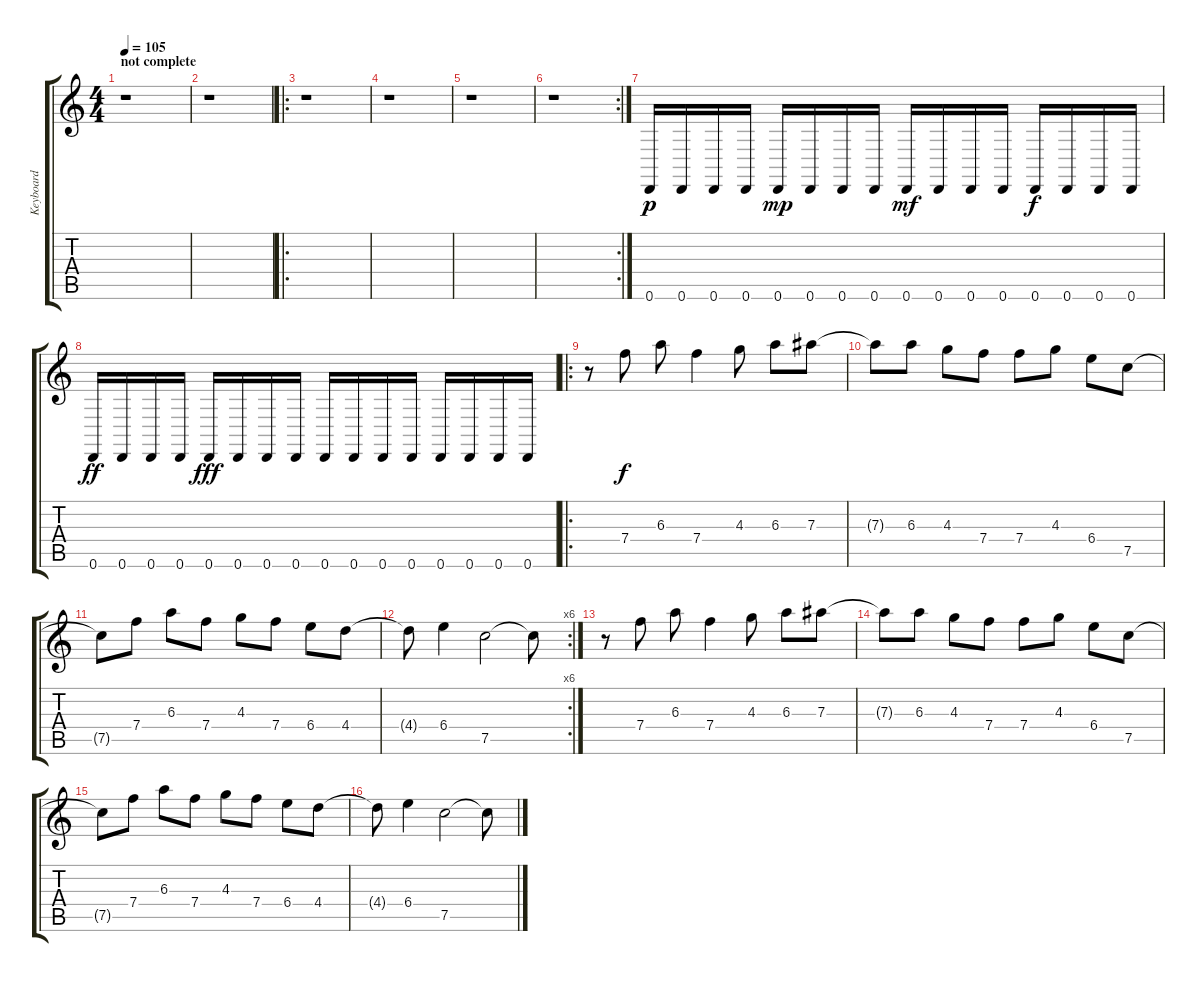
\track ("Keyboard" "Keyboard") {instrument lead1square}
\staff {score tabs}
\tuning (C6 G5 Eb5 Bb4 F4 D2) {hide}
\ts (4 4)
\section ("" "not complete")
\tempo 105
\clef g2
\ks c
r.1{dy f} |
r.1 |
\ro
r.1 |
r.1 |
r.1 |
\rc 2
r.1 |
0.6.16{dy p instrument synthbass1} 0.6.16 0.6.16 0.6.16 0.6.16{dy mp} 0.6.16 0.6.16 0.6.16 0.6.16{dy mf} 0.6.16 0.6.16 0.6.16 0.6.16{dy f} 0.6.16 0.6.16 0.6.16 |
0.6.16{dy ff} 0.6.16 0.6.16 0.6.16 0.6.16{dy fff} 0.6.16 0.6.16 0.6.16 0.6.16 0.6.16 0.6.16 0.6.16 0.6.16 0.6.16 0.6.16 0.6.16 |
\ro
r.8{instrument lead1square} 7.4.8{dy f} 6.3.8 7.4.4 4.3.8 6.3.8 7.3.8 |
7.3{t}.8 6.3.8 4.3.8 7.4.8 7.4.8 4.3.8 6.4.8 7.5.8 |
7.5{t}.8 7.4.8 6.3.8 7.4.8 4.3.8 7.4.8 6.4.8 4.4.8 |
\rc 6
4.4{t}.8 6.4.4 7.5.2 7.5{t}.8 |
r.8{volume 11 instrument lead1square} 7.4.8 6.3.8 7.4.4 4.3.8 6.3.8 7.3.8 |
7.3{t}.8{volume 10} 6.3.8 4.3.8 7.4.8 7.4.8 4.3.8 6.4.8 7.5.8 |
7.5{t}.8{volume 9} 7.4.8 6.3.8 7.4.8 4.3.8 7.4.8 6.4.8 4.4.8 |
4.4{t}.8{volume 8} 6.4.4 7.5.2 7.5{t}.8
